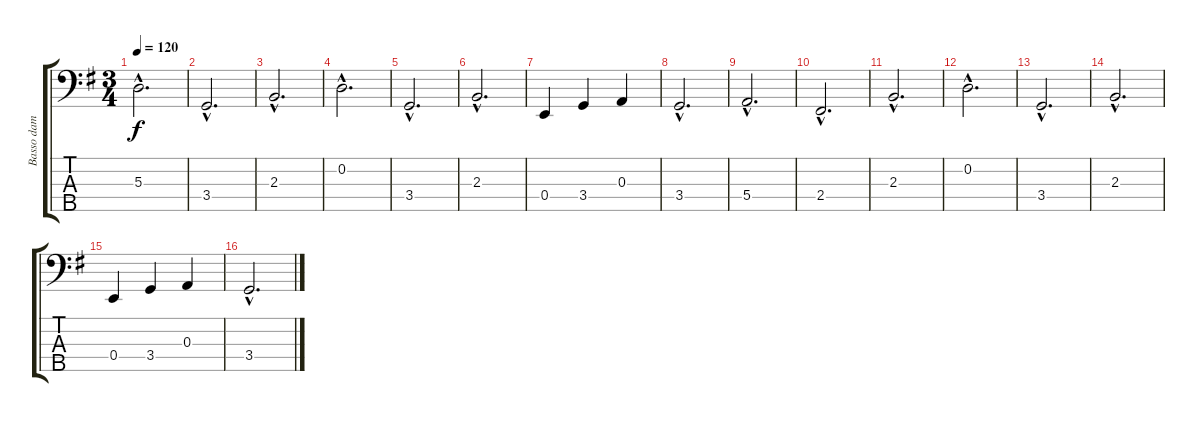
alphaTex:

\track ("Basso dam" "Basso dam") {instrument electricbassfinger}
\staff {score tabs}
\tuning (G2 D2 A1 E1 A0) {hide}
\ts (3 4)
\tempo 120
\clef f4
\ks g
5.3{hac}.2{d dy f} |
3.4{hac}.2{d} |
2.3{hac}.2{d} |
0.2{hac}.2{d} |
3.4{hac}.2{d} |
2.3{hac}.2{d} |
0.4.4 3.4.4 0.3.4 |
3.4{hac}.2{d} |
5.4{hac}.2{d} |
2.4{hac}.2{d} |
2.3{hac}.2{d} |
0.2{hac}.2{d} |
3.4{hac}.2{d} |
2.3{hac}.2{d} |
0.4.4 3.4.4 0.3.4 |
3.4{hac}.2{d}
